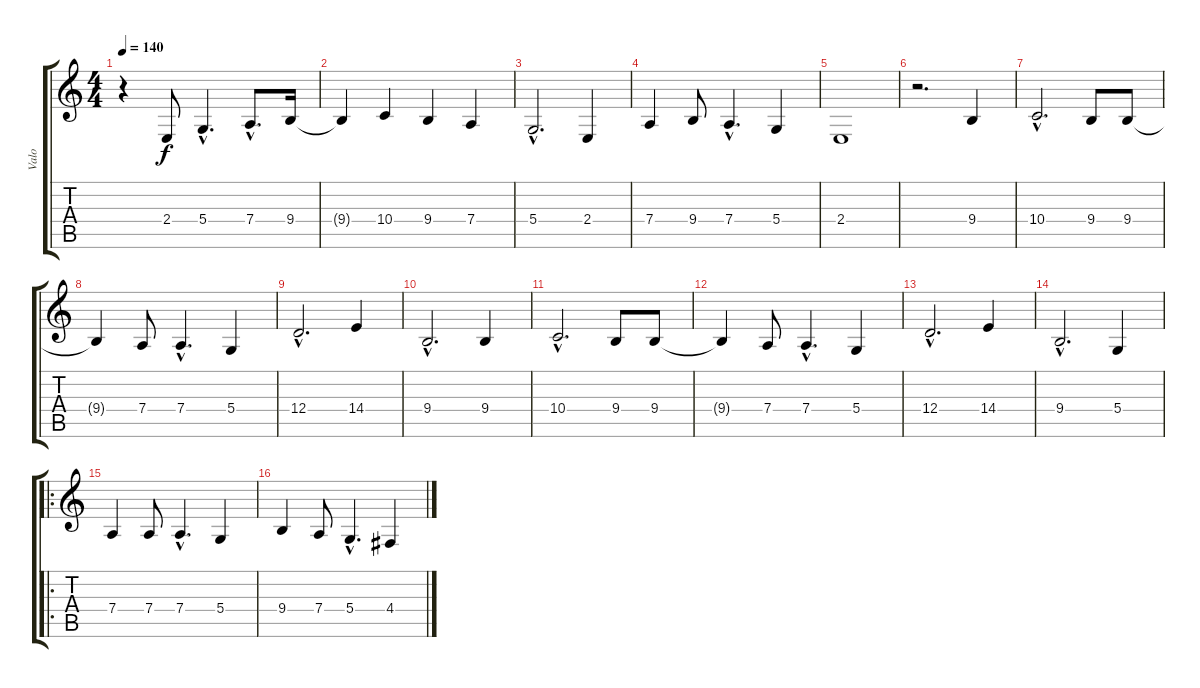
\track ("Valo" "Valo") {instrument choiraahs}
\staff {score tabs}
\tuning (E4 B3 G3 D3 A2 E2) {hide}
\ts (4 4)
\tempo 140
\clef g2
\ks c
r.4{dy f} 2.4.8 5.4{hac}.4{d} 7.4{hac}.8{d} 9.4.16 |
9.4{t}.4 10.4.4 9.4.4 7.4.4 |
5.4{hac}.2{d} 2.4.4 |
7.4.4 9.4.8 7.4{hac}.4{d} 5.4.4 |
2.4.1 |
r.2{d} 9.4.4 |
10.4{hac}.2{d} 9.4.8 9.4.8 |
9.4{t}.4 7.4.8 7.4{hac}.4{d} 5.4.4 |
12.4{hac}.2{d} 14.4.4 |
9.4{hac}.2{d} 9.4.4 |
10.4{hac}.2{d} 9.4.8 9.4.8 |
9.4{t}.4 7.4.8 7.4{hac}.4{d} 5.4.4 |
12.4{hac}.2{d} 14.4.4 |
9.4{hac}.2{d} 5.4.4 |
\ro
7.4.4 7.4.8 7.4{hac}.4{d} 5.4.4 |
9.4.4 7.4.8 5.4{hac}.4{d} 4.4.4
